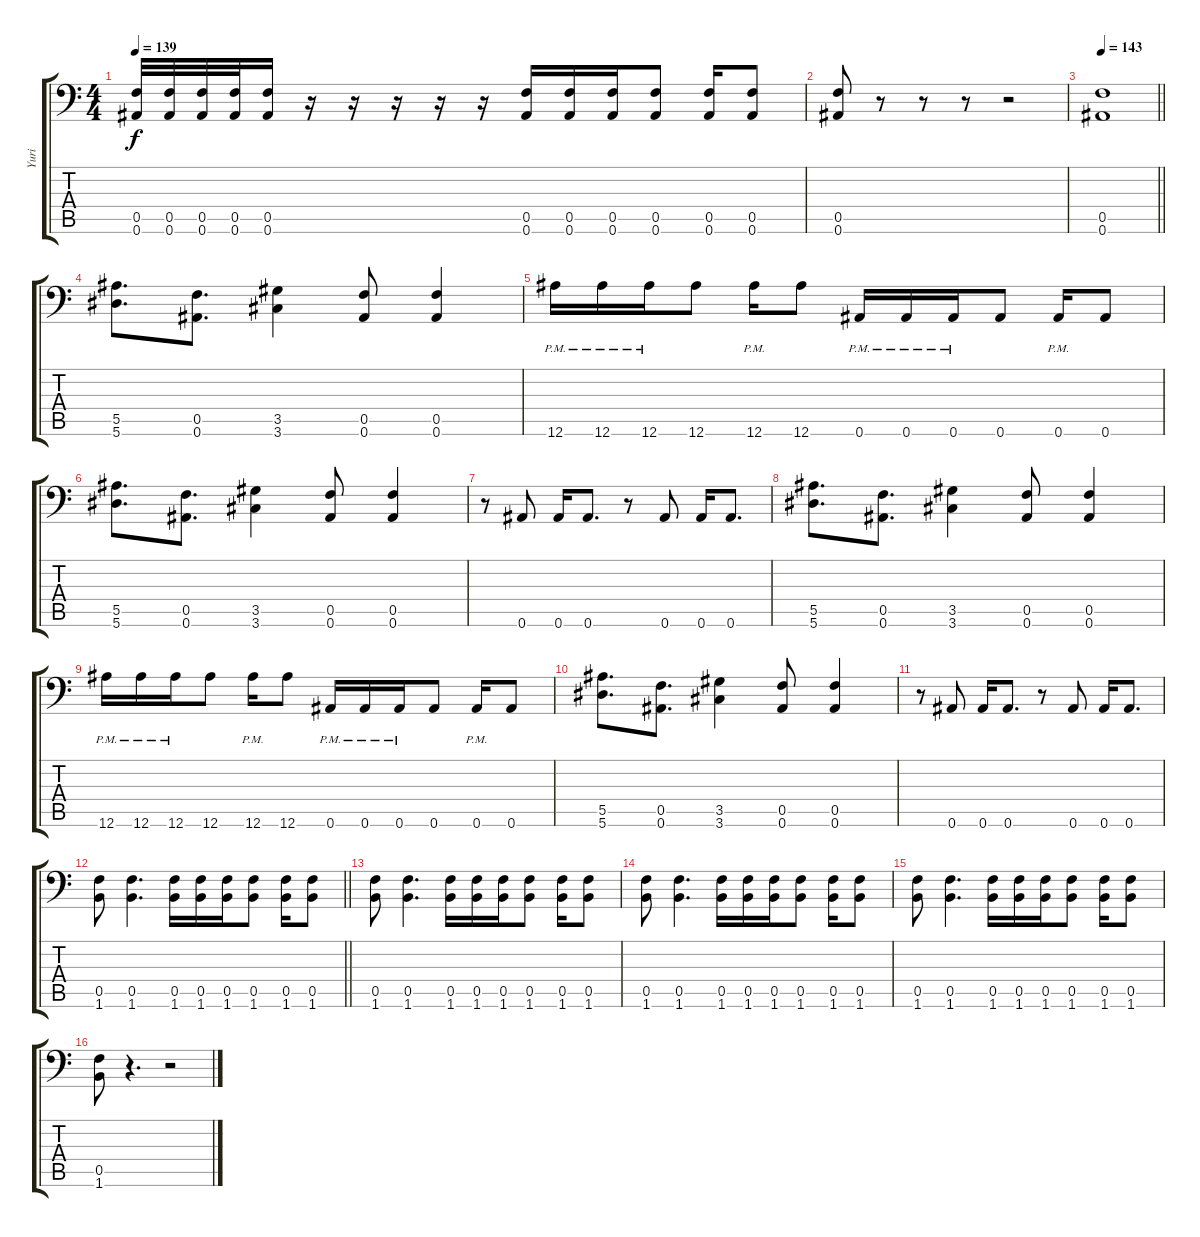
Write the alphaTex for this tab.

\track ("Yuri" "Yuri") {instrument distortionguitar}
\staff {score tabs}
\tuning (C4 G3 Eb3 Bb2 F2 Bb1) {hide}
\ts (4 4)
\tempo 139
\clef f4
\ks c
(0.5 0.6).32{dy f} (0.5 0.6).32 (0.5 0.6).32 (0.5 0.6).32 (0.5 0.6).16 r.16 r.16 r.16 r.16 r.16 (0.5 0.6).16 (0.5 0.6).16 (0.5 0.6).16 (0.5 0.6).8 (0.5 0.6).16 (0.5 0.6).8 |
(0.5 0.6).8 r.8 r.8 r.8 r.2 |
\tempo 143
\barLineRight lightlight
(0.5 0.6).1 |
\section ("" "")
(5.5 5.6).8{d} (0.5 0.6).8{d} (3.5 3.6).4 (0.5 0.6).8 (0.5 0.6).4 |
12.6{pm}.16 12.6{pm}.16 12.6{pm}.16 12.6.8 12.6{pm}.16 12.6.8 0.6{pm}.16 0.6{pm}.16 0.6{pm}.16 0.6.8 0.6{pm}.16 0.6.8 |
(5.5 5.6).8{d} (0.5 0.6).8{d} (3.5 3.6).4 (0.5 0.6).8 (0.5 0.6).4 |
r.8 0.6.8 0.6.16 0.6.8{d} r.8 0.6.8 0.6.16 0.6.8{d} |
(5.5 5.6).8{d} (0.5 0.6).8{d} (3.5 3.6).4 (0.5 0.6).8 (0.5 0.6).4 |
12.6{pm}.16 12.6{pm}.16 12.6{pm}.16 12.6.8 12.6{pm}.16 12.6.8 0.6{pm}.16 0.6{pm}.16 0.6{pm}.16 0.6.8 0.6{pm}.16 0.6.8 |
(5.5 5.6).8{d} (0.5 0.6).8{d} (3.5 3.6).4 (0.5 0.6).8 (0.5 0.6).4 |
r.8 0.6.8 0.6.16 0.6.8{d} r.8 0.6.8 0.6.16 0.6.8{d} |
\barLineRight lightlight
(0.5 1.6).8 (0.5 1.6).4{d} (0.5 1.6).16 (0.5 1.6).16 (0.5 1.6).16 (0.5 1.6).8 (0.5 1.6).16 (0.5 1.6).8 |
\section ("" "")
(0.5 1.6).8 (0.5 1.6).4{d} (0.5 1.6).16 (0.5 1.6).16 (0.5 1.6).16 (0.5 1.6).8 (0.5 1.6).16 (0.5 1.6).8 |
(0.5 1.6).8 (0.5 1.6).4{d} (0.5 1.6).16 (0.5 1.6).16 (0.5 1.6).16 (0.5 1.6).8 (0.5 1.6).16 (0.5 1.6).8 |
(0.5 1.6).8 (0.5 1.6).4{d} (0.5 1.6).16 (0.5 1.6).16 (0.5 1.6).16 (0.5 1.6).8 (0.5 1.6).16 (0.5 1.6).8 |
(0.5 1.6).8 r.4{d} r.2
